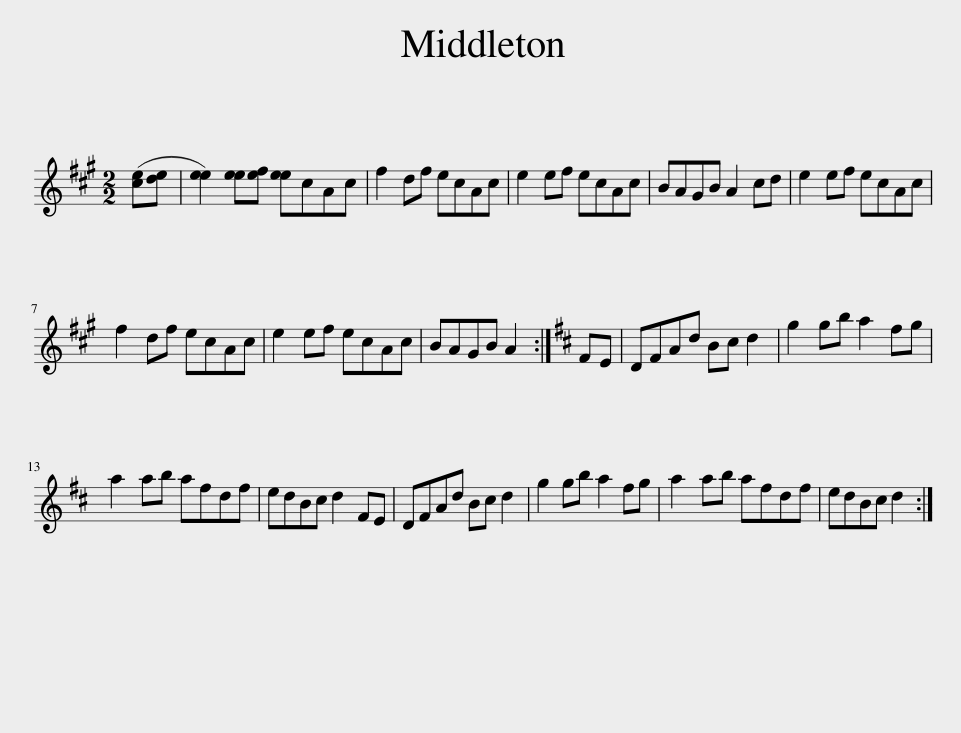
X:1
L:1/8
M:2/2
I:linebreak $
K:A
V:1 treble
V:1
 ([ce][de] | [ee]2) [ee][ef] [ee]cAc | f2 df ecAc | e2 ef ecAc | BAGB A2 cd | %5
 e2 ef ecAc |$ f2 df ecAc | e2 ef ecAc | BAGB A2 :|[K:D] FE | %10
 DFAd Bc d2 | g2 gb a2 fg |$ a2 ab afdf | edBc d2 FE | DFAd Bc d2 | %15
 g2 gb a2 fg | a2 ab afdf | edBc d2 :| %18
